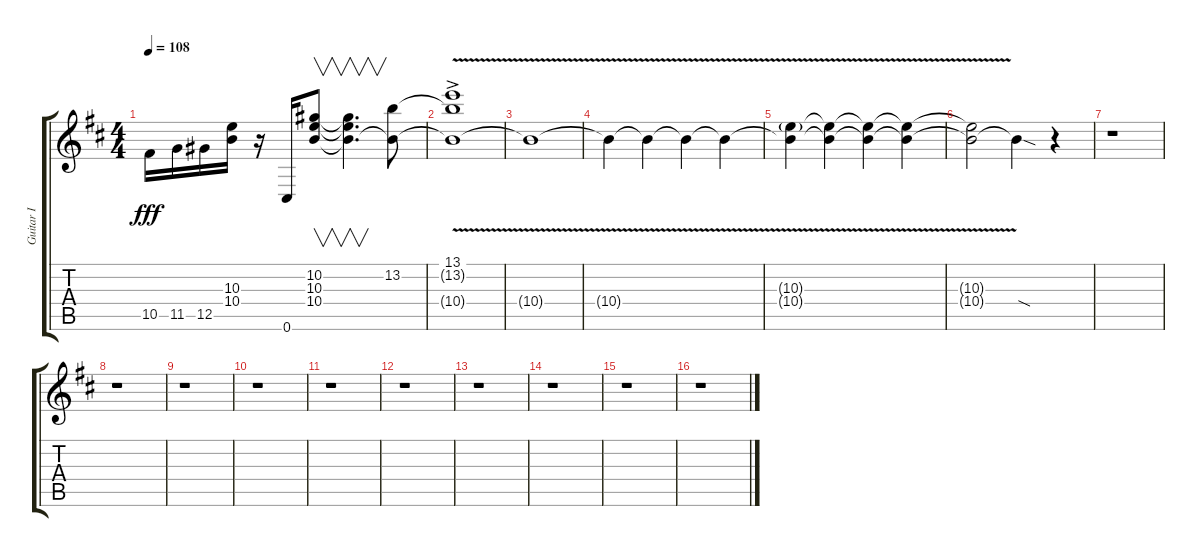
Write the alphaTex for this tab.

\track ("Guitar I" "Guitar I") {instrument distortionguitar}
\staff {score tabs}
\tuning (Eb4 Bb3 Gb3 Db3 Ab2 Db2) {hide}
\ts (4 4)
\tempo 108
\clef g2
\ks d
10.5.16{dy fff} 11.5.16 12.5.16 (10.3 10.4).16 r.16 0.6.16 (10.2 10.3 10.4).8{v} (10.2{t} 10.3{t} 10.4{t}).4{v d} (13.2 10.4{t}).8 |
(13.1{v ac} 13.2{v t} 10.4{v t}).1 |
10.4{v t}.1 |
10.4{v t}.4 10.4{v t}.4 10.4{v t}.4 10.4{v t}.4 |
(10.3{v g} 10.4{v t}).4 (10.3{v t} 10.4{v t}).4 (10.3{v t} 10.4{v t}).4 (10.3{v t} 10.4{v t}).4 |
(10.3{t} 10.4{t}).2 10.4{sod t}.4 r.4 |
r.1 |
r.1 |
r.1 |
r.1 |
r.1 |
r.1 |
r.1 |
r.1 |
r.1 |
r.1
